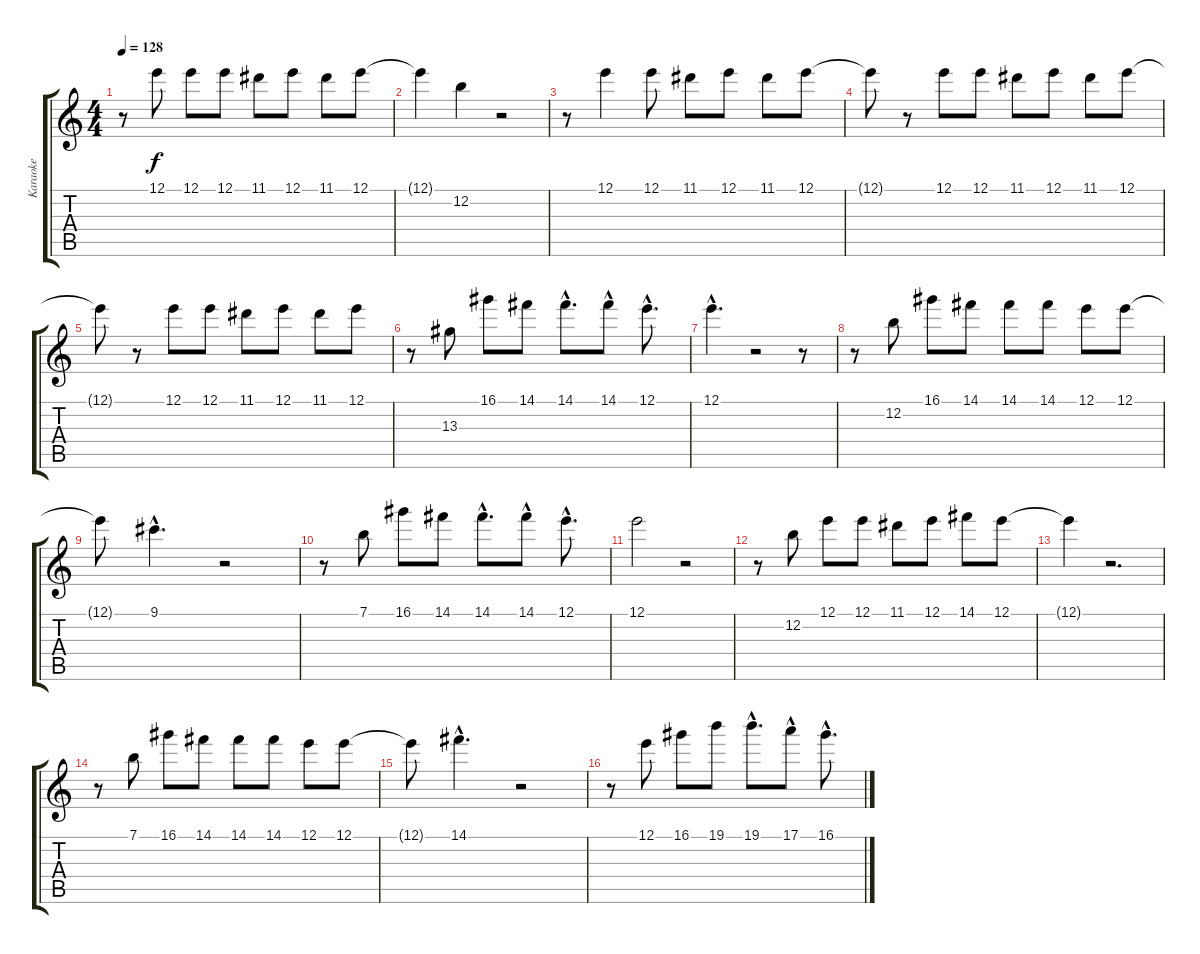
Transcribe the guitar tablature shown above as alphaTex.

\track ("Karaoke" "Karaoke") {instrument acousticguitarnylon}
\staff {score tabs}
\tuning (E4 B3 G3 D3 A2 E2) {hide}
\ts (4 4)
\tempo 128
\clef g2
\ks c
r.8{dy f} 12.1.8 12.1.8 12.1.8 11.1.8 12.1.8 11.1.8 12.1.8 |
12.1{t}.4 12.2.4 r.2 |
r.8 12.1.4 12.1.8 11.1.8 12.1.8 11.1.8 12.1.8 |
12.1{t}.8 r.8 12.1.8 12.1.8 11.1.8 12.1.8 11.1.8 12.1.8 |
12.1{t}.8 r.8 12.1.8 12.1.8 11.1.8 12.1.8 11.1.8 12.1.8 |
r.8 13.3.8 16.1.8 14.1.8 14.1{hac}.8{d} 14.1{hac}.8 12.1{hac}.8{d} |
12.1{hac}.4{d} r.2 r.8 |
r.8 12.2.8 16.1.8 14.1.8 14.1.8 14.1.8 12.1.8 12.1.8 |
12.1{t}.8 9.1{hac}.4{d} r.2 |
r.8 7.1.8 16.1.8 14.1.8 14.1{hac}.8{d} 14.1{hac}.8 12.1{hac}.8{d} |
12.1.2 r.2 |
r.8 12.2.8 12.1.8 12.1.8 11.1.8 12.1.8 14.1.8 12.1.8 |
12.1{t}.4 r.2{d} |
r.8 7.1.8 16.1.8 14.1.8 14.1.8 14.1.8 12.1.8 12.1.8 |
12.1{t}.8 14.1{hac}.4{d} r.2 |
r.8 12.1.8 16.1.8 19.1.8 19.1{hac}.8{d} 17.1{hac}.8 16.1{hac}.8{d}
